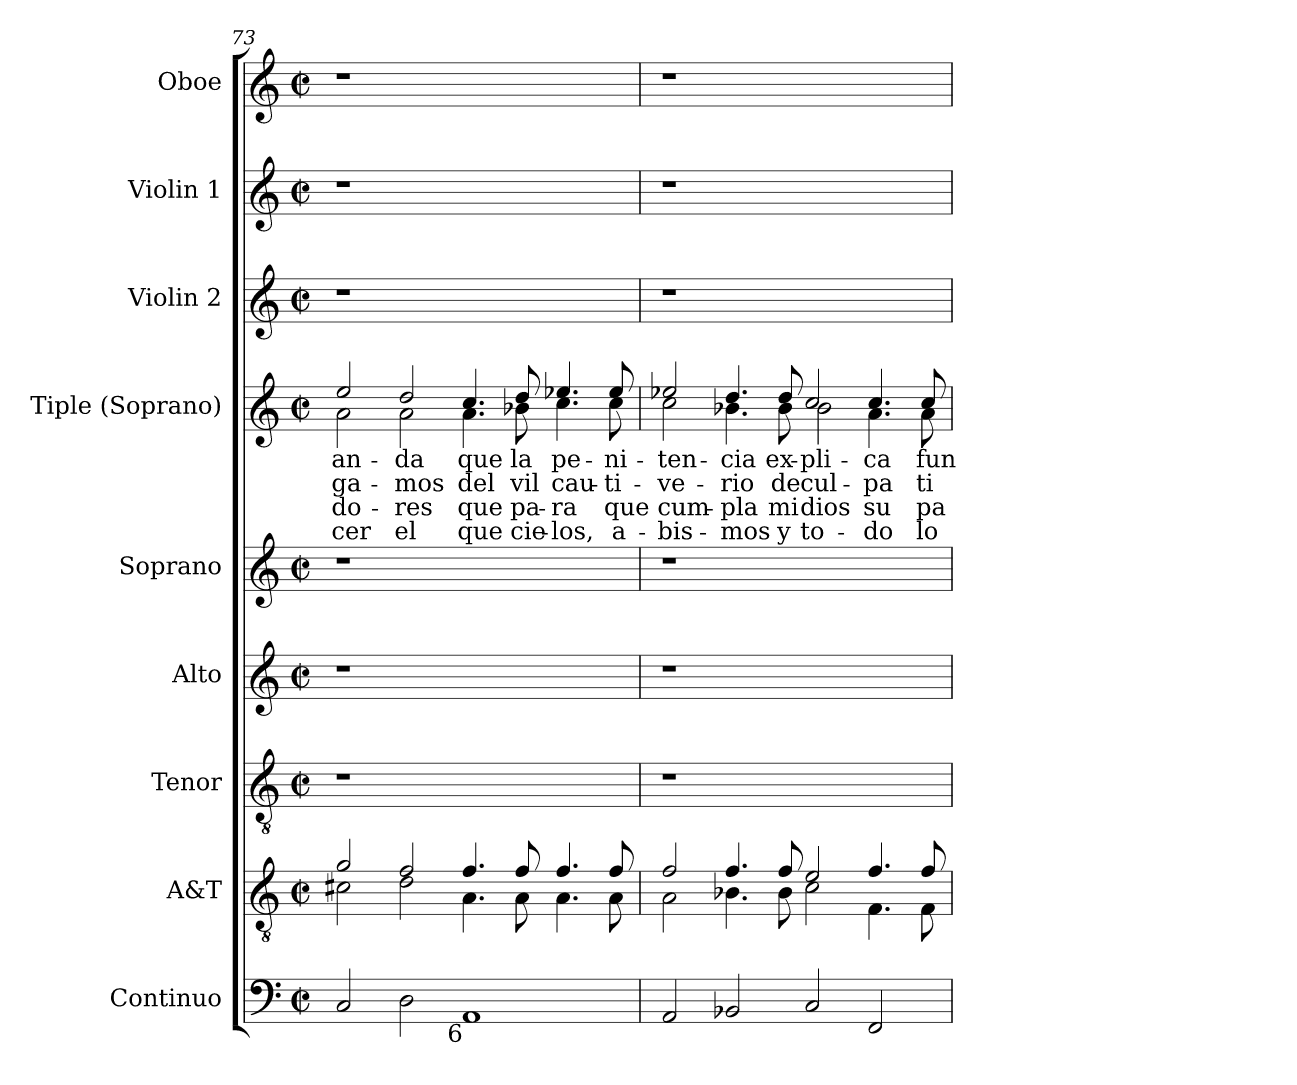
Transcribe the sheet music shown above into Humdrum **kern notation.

**kern	**kern	**kern	**kern	**kern	**kern	**text	**text	**text	**text	**kern	**kern	**kern
*part9	*part8	*part7	*part6	*part5	*part4	*part4	*part4	*part4	*part4	*part3	*part2	*part1
*staff9	*staff8	*staff7	*staff6	*staff5	*staff4	*staff4	*staff4	*staff4	*staff4	*staff3	*staff2	*staff1
*I"Continuo	*I"A&T	*I"Tenor	*I"Alto	*I"Soprano	*I"Tiple (Soprano)	*	*	*	*	*I"Violin 2	*I"Violin 1	*I"Oboe
*I'Cont.	*I'A. & T.	*I'T.	*I'A.	*I'S.	*I'S.	*	*	*	*	*I'Vln. 2	*I'Vln. 1	*I'Ob.
*clefF4	*clefGv2	*clefGv2	*clefG2	*clefG2	*clefG2	*	*	*	*	*clefG2	*clefG2	*clefG2
*	*ITrd7c12	*ITrd7c12	*	*	*	*	*	*	*	*	*	*
*k[]	*k[]	*k[]	*k[]	*k[]	*k[]	*	*	*	*	*k[]	*k[]	*k[]
*C:	*C:	*C:	*C:	*C:	*C:	*	*	*	*	*C:	*C:	*C:
*M2/2	*M2/2	*M2/2	*M2/2	*M2/2	*M2/2	*	*	*	*	*M2/2	*M2/2	*M2/2
*met(c|)	*met(c|)	*met(c|)	*met(c|)	*met(c|)	*met(c|)	*	*	*	*	*met(c|)	*met(c|)	*met(c|)
=73	=73	=73	=73	=73	=73	=73	=73	=73	=73	=73	=73	=73
*	*^	*	*	*	*	*	*	*	*	*	*	*
!	!	!	!LO:N:vis=1	!LO:N:vis=1	!LO:N:vis=1	!	!	!	!	!	!	!	!
*	*	*	*	*	*	*^	*	*	*	*	*	*	*
!	!	!	!	!	!	!	!	!LO:LY:b:color=#000000	!LO:LY:b:color=#000000	!LO:LY:b:color=#000000	!LO:LY:b:color=#000000	!LO:N:vis=1	!LO:N:vis=1	!LO:N:vis=1
2Ci/	2Gi/	2C#Xi\	1r	1r	1r	2eei/	2ai\	-an-	-ga-	-do-	-cer	1r	1r	1r
!	!	!	!	!	!	!	!	!LO:LY:b:color=#000000	!LO:LY:b:color=#000000	!LO:LY:b:color=#000000	!LO:LY:b:color=#000000	!	!	!
2Di\	2Fi/	2Di\	.	.	.	2ddi/	2ai\	-da	-mos	-res	el	.	.	.
!LO:TX:b:rj:t=6	!	!	!	!	!	!	!	!	!	!	!	!	!	!
!	!	!	!	!	!	!	!	!LO:LY:b:color=#000000	!LO:LY:b:color=#000000	!LO:LY:b:color=#000000	!LO:LY:b:color=#000000	!	!	!
1AAi	4.Fi/	4.AAi\	1ryy	1ryy	1ryy	4.cci/	4.ai\	que	del	que	que	1ryy	1ryy	1ryy
!	!	!	!	!	!	!	!	!LO:LY:b:color=#000000	!LO:LY:b:color=#000000	!LO:LY:b:color=#000000	!LO:LY:b:color=#000000	!	!	!
.	8Fi/	8AAi\	.	.	.	8ddi/	8b-Xi\	la	vil	pa-	cie-	.	.	.
!	!	!	!	!	!	!	!	!LO:LY:b:color=#000000	!LO:LY:b:color=#000000	!LO:LY:b:color=#000000	!LO:LY:b:color=#000000	!	!	!
.	4.Fi/	4.AAi\	.	.	.	4.ee-Xi/	4.cci\	pe-	cau-	-ra	-los,	.	.	.
!	!	!	!	!	!	!	!	!LO:LY:b:color=#000000	!LO:LY:b:color=#000000	!LO:LY:b:color=#000000	!LO:LY:b:color=#000000	!	!	!
.	8Fi/	8AAi\	.	.	.	8ee-i/	8cci\	-ni-	-ti-	que	a-	.	.	.
=74	=74	=74	=74	=74	=74	=74	=74	=74	=74	=74	=74	=74	=74	=74
!	!	!	!LO:N:vis=1	!LO:N:vis=1	!LO:N:vis=1	!	!	!	!	!	!	!	!	!
!	!	!	!	!	!	!	!	!LO:LY:b:color=#000000	!LO:LY:b:color=#000000	!LO:LY:b:color=#000000	!LO:LY:b:color=#000000	!LO:N:vis=1	!LO:N:vis=1	!LO:N:vis=1
2AAi/	2Fi/	2AAi\	1r	1r	1r	2ee-Xi/	2cci\	-ten-	-ve-	cum-	-bis-	1r	1r	1r
!	!	!	!	!	!	!	!	!LO:LY:b:color=#000000	!LO:LY:b:color=#000000	!LO:LY:b:color=#000000	!LO:LY:b:color=#000000	!	!	!
2BB-Xi/	4.Fi/	4.BB-Xi\	.	.	.	4.ddi/	4.b-Xi\	-cia	-rio	-pla	-mos	.	.	.
!	!	!	!	!	!	!	!	!LO:LY:b:color=#000000	!LO:LY:b:color=#000000	!LO:LY:b:color=#000000	!LO:LY:b:color=#000000	!	!	!
.	8Fi/	8BB-i\	.	.	.	8ddi/	8b-i\	ex-	de	mi	y	.	.	.
!	!	!	!	!	!	!	!	!LO:LY:b:color=#000000	!LO:LY:b:color=#000000	!LO:LY:b:color=#000000	!LO:LY:b:color=#000000	!	!	!
2Ci/	2Ei/	2Ci\	1ryy	1ryy	1ryy	2cci/	2b-i\	-pli-	cul-	dios	to-	1ryy	1ryy	1ryy
!	!	!	!	!	!	!	!	!LO:LY:b:color=#000000	!LO:LY:b:color=#000000	!LO:LY:b:color=#000000	!LO:LY:b:color=#000000	!	!	!
2FFi/	4.Fi/	4.FFi\	.	.	.	4.cci/	4.ai\	-ca	-pa	su	-do	.	.	.
!	!	!	!	!	!	!	!	!LO:LY:b:color=#000000	!LO:LY:b:color=#000000	!LO:LY:b:color=#000000	!LO:LY:b:color=#000000	!	!	!
.	8Fi/	8FFi\	.	.	.	8cci/	8ai\	fun-	ti-	pa-	lo-	.	.	.
*	*v	*v	*	*	*	*v	*v	*	*	*	*	*	*	*
=	=	=	=	=	=	=	=	=	=	=	=	=
*-	*-	*-	*-	*-	*-	*-	*-	*-	*-	*-	*-	*-
